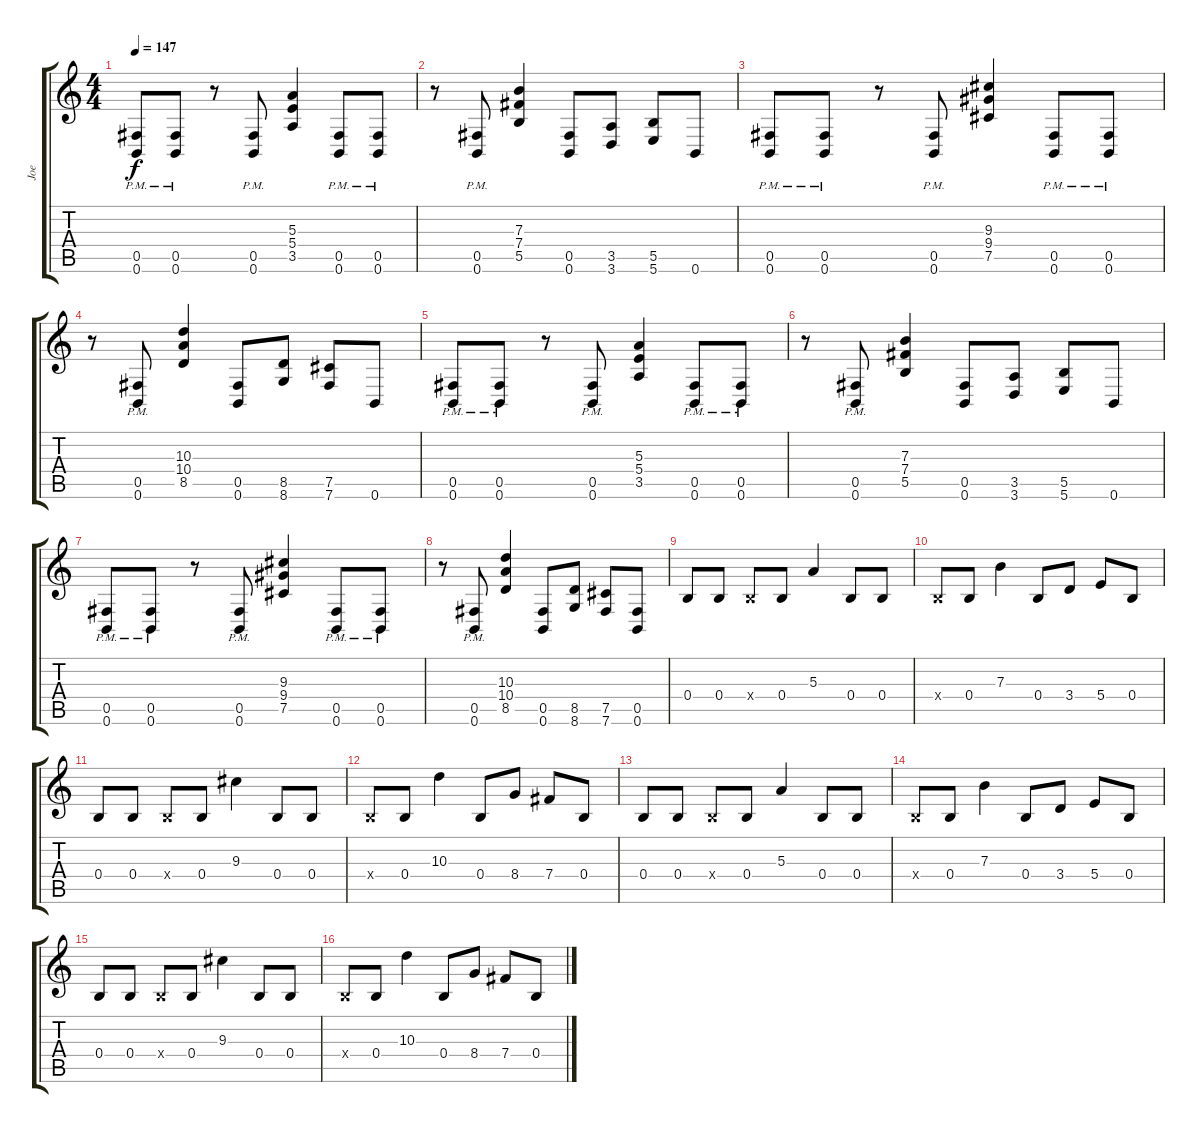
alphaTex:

\track ("Joe" "Joe") {instrument electricguitarjazz}
\staff {score tabs}
\tuning (Db4 Ab3 E3 B2 Gb2 B1) {hide}
\ts (4 4)
\tempo 147
\clef g2
\ks c
(0.5{pm} 0.6{pm}).8{dy f instrument distortionguitar} (0.5{pm} 0.6{pm}).8 r.8 (0.5{pm} 0.6{pm}).8 (5.3 5.4 3.5).4 (0.5{pm} 0.6{pm}).8 (0.5{pm} 0.6{pm}).8 |
r.8 (0.5{pm} 0.6{pm}).8 (7.3 7.4 5.5).4 (0.5 0.6).8 (3.5 3.6).8 (5.5 5.6).8 0.6.8 |
(0.5{pm} 0.6{pm}).8 (0.5{pm} 0.6{pm}).8 r.8 (0.5{pm} 0.6{pm}).8 (9.3 9.4 7.5).4 (0.5{pm} 0.6{pm}).8 (0.5{pm} 0.6{pm}).8 |
r.8 (0.5{pm} 0.6{pm}).8 (10.3 10.4 8.5).4 (0.5 0.6).8 (8.5 8.6).8 (7.5 7.6).8 0.6.8 |
(0.5{pm} 0.6{pm}).8{instrument distortionguitar} (0.5{pm} 0.6{pm}).8 r.8 (0.5{pm} 0.6{pm}).8 (5.3 5.4 3.5).4 (0.5{pm} 0.6{pm}).8 (0.5{pm} 0.6{pm}).8 |
r.8 (0.5{pm} 0.6{pm}).8 (7.3 7.4 5.5).4 (0.5 0.6).8 (3.5 3.6).8 (5.5 5.6).8 0.6.8 |
(0.5{pm} 0.6{pm}).8 (0.5{pm} 0.6{pm}).8 r.8 (0.5{pm} 0.6{pm}).8 (9.3 9.4 7.5).4 (0.5{pm} 0.6{pm}).8 (0.5{pm} 0.6{pm}).8 |
r.8 (0.5{pm} 0.6{pm}).8 (10.3 10.4 8.5).4 (0.5 0.6).8 (8.5 8.6).8 (7.5 7.6).8 (0.5 0.6).8 |
0.4.8{instrument distortionguitar} 0.4.8 0.4{x}.8 0.4.8 5.3.4 0.4.8 0.4.8 |
0.4{x}.8 0.4.8 7.3.4 0.4.8 3.4.8 5.4.8 0.4.8 |
0.4.8 0.4.8 0.4{x}.8 0.4.8 9.3.4 0.4.8 0.4.8 |
0.4{x}.8 0.4.8 10.3.4 0.4.8 8.4.8 7.4.8 0.4.8 |
0.4.8 0.4.8 0.4{x}.8 0.4.8 5.3.4 0.4.8 0.4.8 |
0.4{x}.8 0.4.8 7.3.4 0.4.8 3.4.8 5.4.8 0.4.8 |
0.4.8 0.4.8 0.4{x}.8 0.4.8 9.3.4 0.4.8 0.4.8 |
0.4{x}.8 0.4.8 10.3.4 0.4.8 8.4.8 7.4.8 0.4.8
